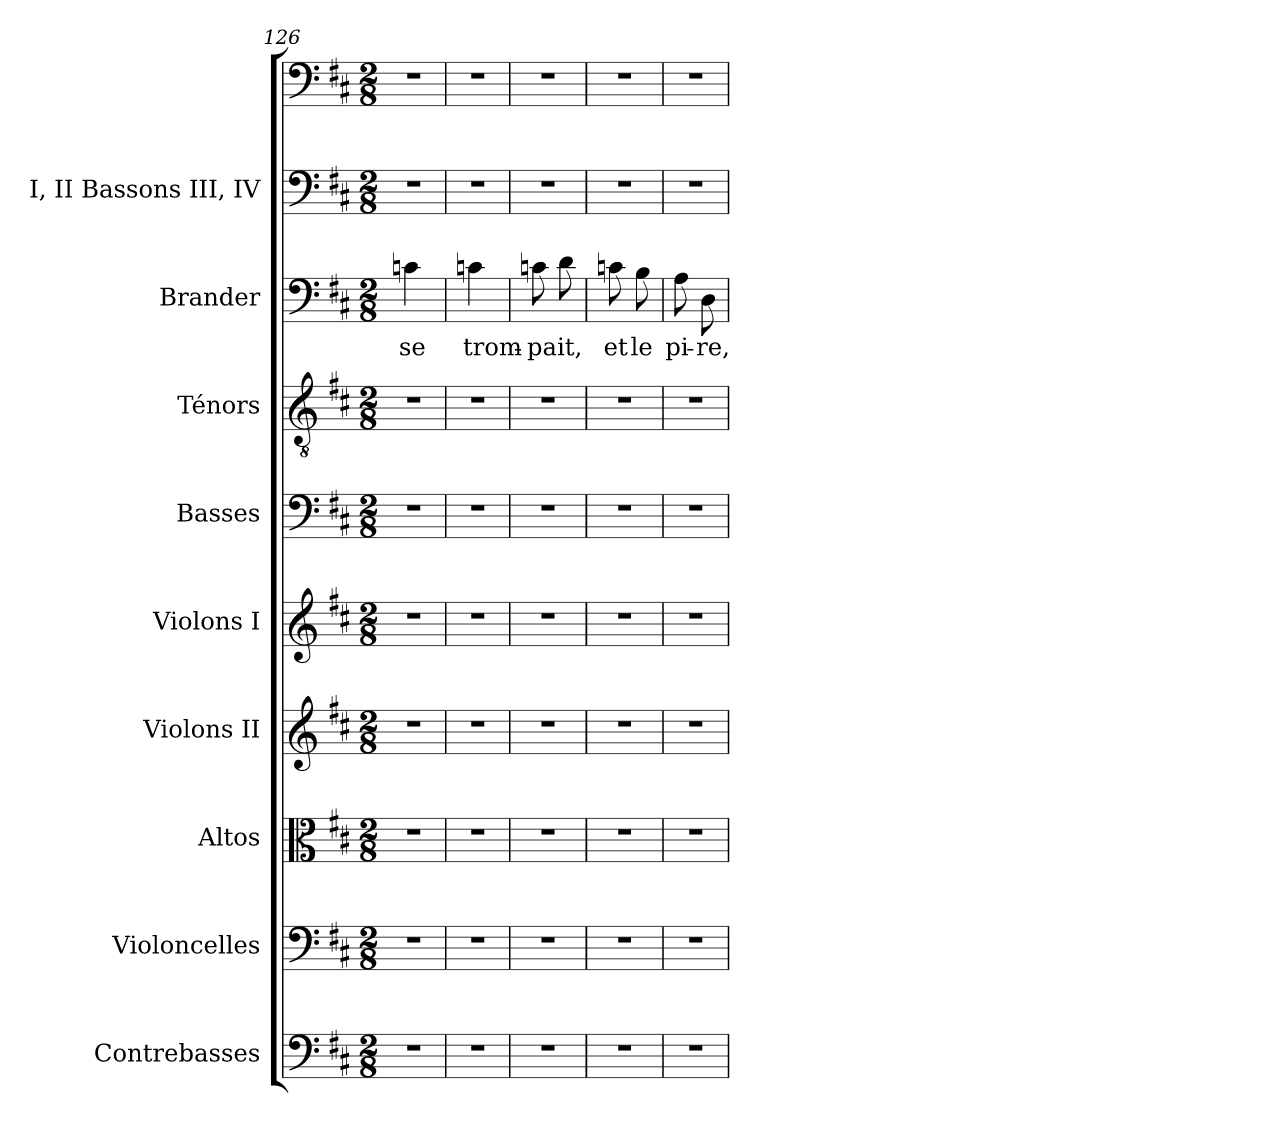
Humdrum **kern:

**kern	**kern	**kern	**kern	**kern	**kern	**kern	**kern	**text	**kern	**kern
*part9	*part8	*part7	*part6	*part5	*part4	*part3	*part2	*part2	*part1	*part1
*staff10	*staff9	*staff8	*staff7	*staff6	*staff5	*staff4	*staff3	*staff3	*staff2	*staff1
*I"Contrebasses	*I"Violoncelles	*I"Altos	*I"Violons II	*I"Violons I	*I"Basses	*I"Ténors	*I"Brander	*	*I"I, II   Bassons   III, IV	*
*clefF4	*clefF4	*clefC3	*clefG2	*clefG2	*clefF4	*clefGv2	*clefF4	*	*clefF4	*clefF4
*ITrd7c12	*	*	*	*	*	*ITrd7c12	*	*	*	*
*k[f#c#]	*k[f#c#]	*k[f#c#]	*k[f#c#]	*k[f#c#]	*k[f#c#]	*k[f#c#]	*k[f#c#]	*	*k[f#c#]	*k[f#c#]
*D:	*D:	*D:	*D:	*D:	*D:	*D:	*D:	*	*D:	*D:
*M2/8	*M2/8	*M2/8	*M2/8	*M2/8	*M2/8	*M2/8	*M2/8	*	*M2/8	*M2/8
=126	=126	=126	=126	=126	=126	=126	=126	=126	=126	=126
!LO:N:vis=1	!LO:N:vis=1	!LO:N:vis=1	!LO:N:vis=1	!LO:N:vis=1	!LO:N:vis=1	!LO:N:vis=1	!	!	!	!
!	!	!	!	!	!	!	!	!LO:LY:b:color=#000000	!LO:N:vis=1	!LO:N:vis=1
4r	4r	4r	4r	4r	4r	4r	4cni\	se	4r	4r
=127	=127	=127	=127	=127	=127	=127	=127	=127	=127	=127
!LO:N:vis=1	!LO:N:vis=1	!LO:N:vis=1	!LO:N:vis=1	!LO:N:vis=1	!LO:N:vis=1	!LO:N:vis=1	!	!	!	!
!	!	!	!	!	!	!	!	!LO:LY:b:color=#000000	!LO:N:vis=1	!LO:N:vis=1
4r	4r	4r	4r	4r	4r	4r	4cni\	trom-	4r	4r
=128	=128	=128	=128	=128	=128	=128	=128	=128	=128	=128
!LO:N:vis=1	!LO:N:vis=1	!LO:N:vis=1	!LO:N:vis=1	!LO:N:vis=1	!LO:N:vis=1	!LO:N:vis=1	!	!	!	!
!	!	!	!	!	!	!	!	!LO:LY:b:color=#000000	!LO:N:vis=1	!LO:N:vis=1
4r	4r	4r	4r	4r	4r	4r	8cni\	-pait,	4r	4r
.	.	.	.	.	.	.	8di\	.	.	.
=129	=129	=129	=129	=129	=129	=129	=129	=129	=129	=129
!LO:N:vis=1	!LO:N:vis=1	!LO:N:vis=1	!LO:N:vis=1	!LO:N:vis=1	!LO:N:vis=1	!LO:N:vis=1	!	!	!	!
!	!	!	!	!	!	!	!	!LO:LY:b:color=#000000	!LO:N:vis=1	!LO:N:vis=1
4r	4r	4r	4r	4r	4r	4r	8cni\	et	4r	4r
!	!	!	!	!	!	!	!	!LO:LY:b:color=#000000	!	!
.	.	.	.	.	.	.	8Bi\	le	.	.
=130	=130	=130	=130	=130	=130	=130	=130	=130	=130	=130
!LO:N:vis=1	!LO:N:vis=1	!LO:N:vis=1	!LO:N:vis=1	!LO:N:vis=1	!LO:N:vis=1	!LO:N:vis=1	!	!	!	!
!	!	!	!	!	!	!	!	!LO:LY:b:color=#000000	!LO:N:vis=1	!LO:N:vis=1
4r	4r	4r	4r	4r	4r	4r	8Ai\	pi-	4r	4r
!	!	!	!	!	!	!	!	!LO:LY:b:color=#000000	!	!
.	.	.	.	.	.	.	8Di\	-re,	.	.
=	=	=	=	=	=	=	=	=	=	=
*-	*-	*-	*-	*-	*-	*-	*-	*-	*-	*-
